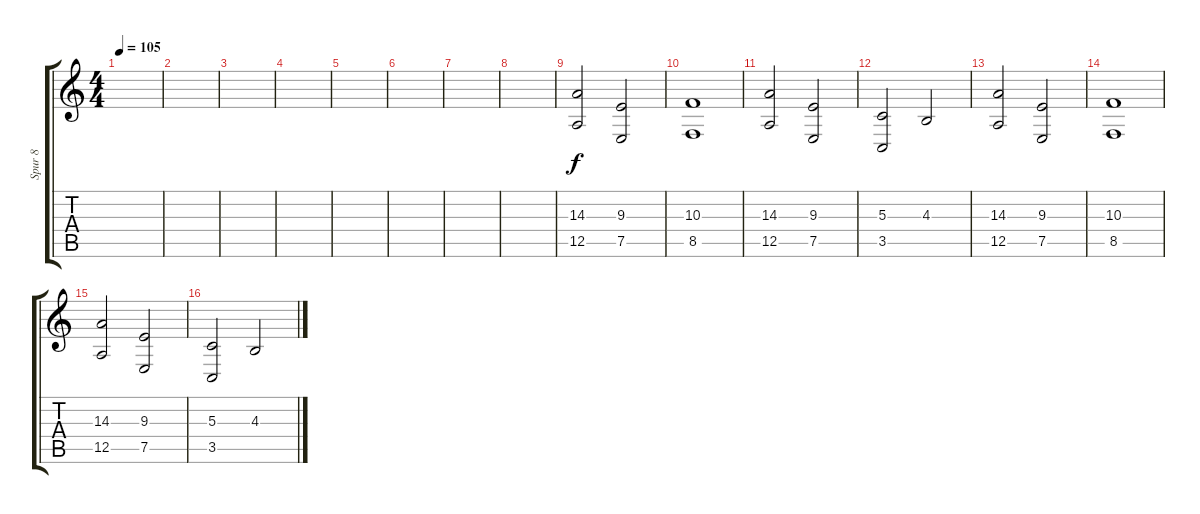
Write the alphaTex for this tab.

\track ("Spur 8" "Spur 8") {instrument violin}
\staff {score tabs}
\tuning (E4 B3 G3 D3 A2 E2) {hide}
\ts (4 4)
\tempo 105
\clef g2
\ks c
|
|
|
|
|
|
|
|
(14.3 12.5).2 (9.3 7.5).2 |
(10.3 8.5).1 |
(14.3 12.5).2 (9.3 7.5).2 |
(5.3 3.5).2 4.3.2 |
(14.3 12.5).2 (9.3 7.5).2 |
(10.3 8.5).1 |
(14.3 12.5).2 (9.3 7.5).2 |
(5.3 3.5).2 4.3.2
